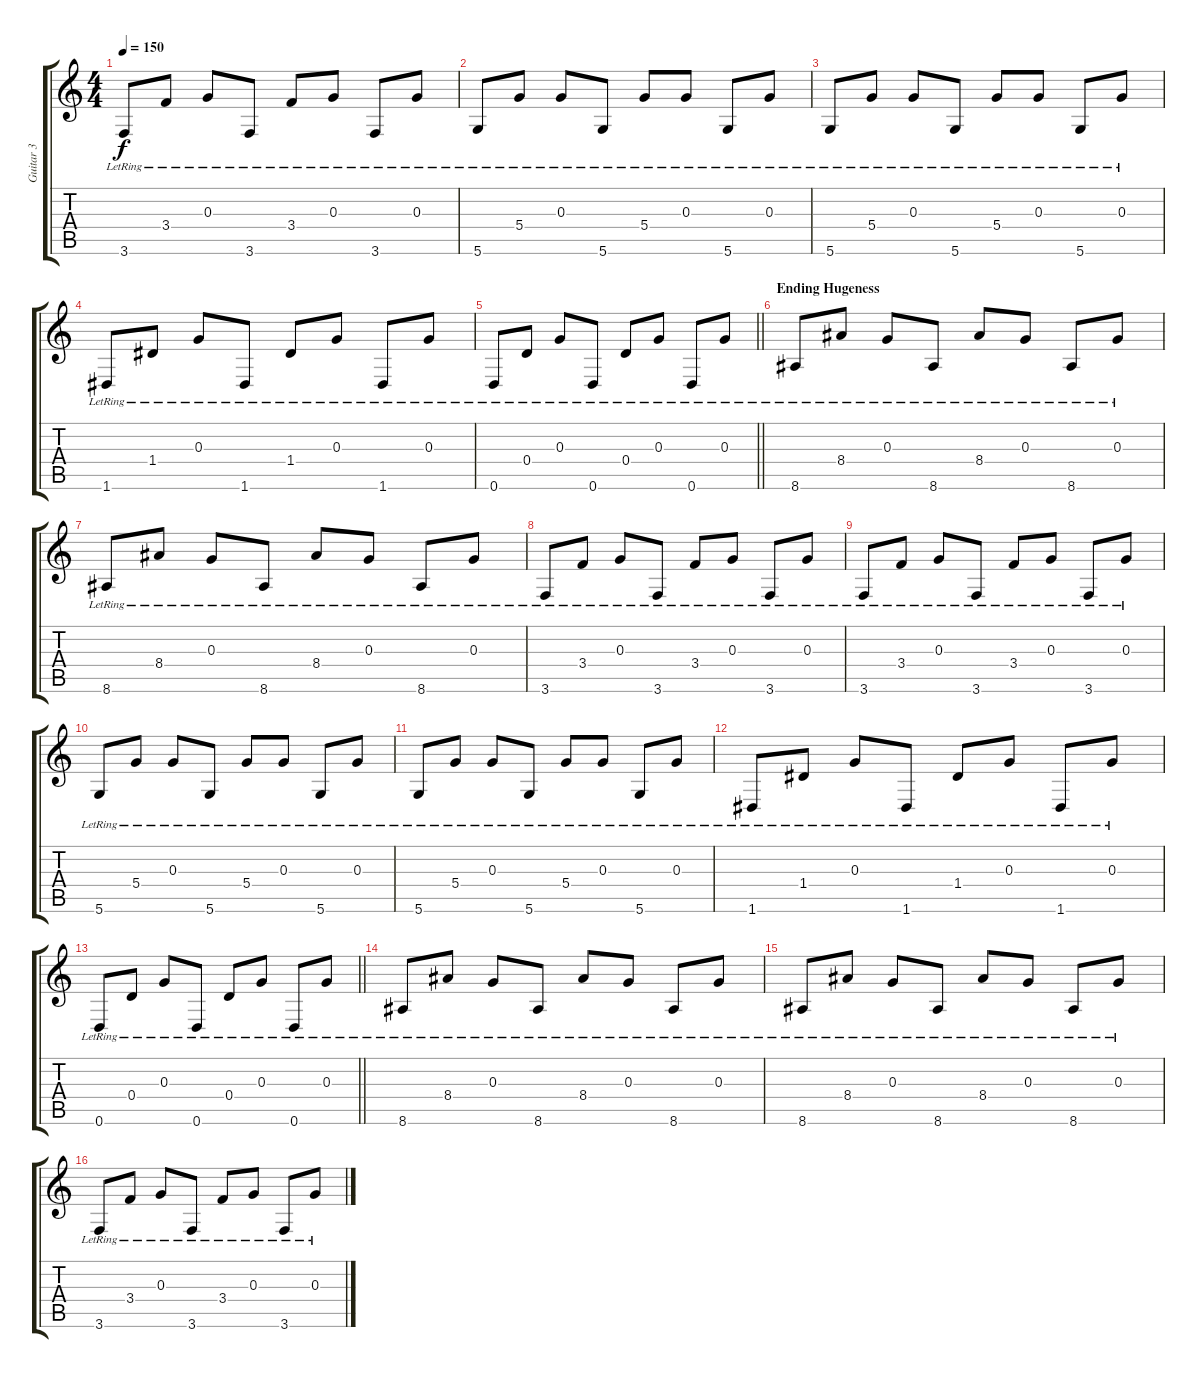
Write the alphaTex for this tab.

\track ("Guitar 3" "Guitar 3") {instrument overdrivenguitar}
\staff {score tabs}
\tuning (E4 B3 G3 D3 A2 D2) {hide}
\ts (4 4)
\tempo 150
\clef g2
\ks c
3.6{lr}.8{dy f} 3.4{lr}.8 0.3{lr}.8 3.6{lr}.8 3.4{lr}.8 0.3{lr}.8 3.6{lr}.8 0.3{lr}.8 |
5.6{lr}.8 5.4{lr}.8 0.3{lr}.8 5.6{lr}.8 5.4{lr}.8 0.3{lr}.8 5.6{lr}.8 0.3{lr}.8 |
5.6{lr}.8 5.4{lr}.8 0.3{lr}.8 5.6{lr}.8 5.4{lr}.8 0.3{lr}.8 5.6{lr}.8 0.3{lr}.8 |
1.6{lr}.8 1.4{lr}.8 0.3{lr}.8 1.6{lr}.8 1.4{lr}.8 0.3{lr}.8 1.6{lr}.8 0.3{lr}.8 |
\barLineRight lightlight
0.6{lr}.8 0.4{lr}.8 0.3{lr}.8 0.6{lr}.8 0.4{lr}.8 0.3{lr}.8 0.6{lr}.8 0.3{lr}.8 |
\section ("" "Ending Hugeness")
8.6{lr}.8{volume 12} 8.4{lr}.8 0.3{lr}.8 8.6{lr}.8 8.4{lr}.8 0.3{lr}.8 8.6{lr}.8 0.3{lr}.8 |
8.6{lr}.8 8.4{lr}.8 0.3{lr}.8 8.6{lr}.8 8.4{lr}.8 0.3{lr}.8 8.6{lr}.8 0.3{lr}.8 |
3.6{lr}.8 3.4{lr}.8 0.3{lr}.8 3.6{lr}.8 3.4{lr}.8 0.3{lr}.8 3.6{lr}.8 0.3{lr}.8 |
3.6{lr}.8 3.4{lr}.8 0.3{lr}.8 3.6{lr}.8 3.4{lr}.8 0.3{lr}.8 3.6{lr}.8 0.3{lr}.8 |
5.6{lr}.8 5.4{lr}.8 0.3{lr}.8 5.6{lr}.8 5.4{lr}.8 0.3{lr}.8 5.6{lr}.8 0.3{lr}.8 |
5.6{lr}.8 5.4{lr}.8 0.3{lr}.8 5.6{lr}.8 5.4{lr}.8 0.3{lr}.8 5.6{lr}.8 0.3{lr}.8 |
1.6{lr}.8 1.4{lr}.8 0.3{lr}.8 1.6{lr}.8 1.4{lr}.8 0.3{lr}.8 1.6{lr}.8 0.3{lr}.8 |
\barLineRight lightlight
0.6{lr}.8 0.4{lr}.8 0.3{lr}.8 0.6{lr}.8 0.4{lr}.8 0.3{lr}.8 0.6{lr}.8 0.3{lr}.8 |
8.6{lr}.8{volume 12} 8.4{lr}.8 0.3{lr}.8 8.6{lr}.8 8.4{lr}.8 0.3{lr}.8 8.6{lr}.8 0.3{lr}.8 |
8.6{lr}.8 8.4{lr}.8 0.3{lr}.8 8.6{lr}.8 8.4{lr}.8 0.3{lr}.8 8.6{lr}.8 0.3{lr}.8 |
3.6{lr}.8 3.4{lr}.8 0.3{lr}.8 3.6{lr}.8 3.4{lr}.8 0.3{lr}.8 3.6{lr}.8 0.3{lr}.8
